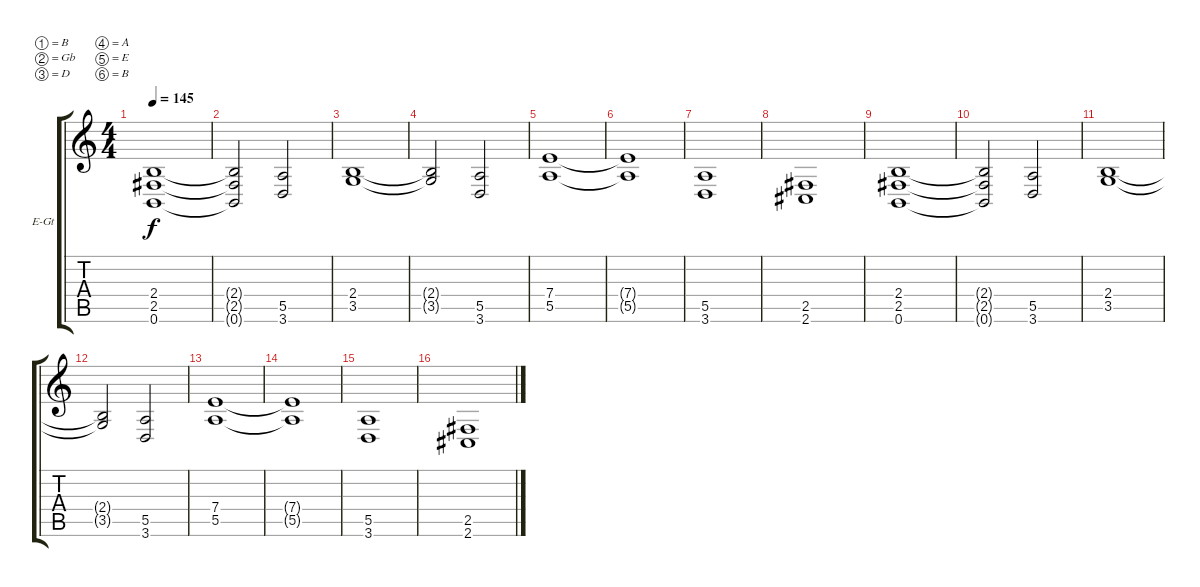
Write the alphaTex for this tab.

\bracketExtendMode groupsimilarinstruments
\firstSystemTrackNameOrientation horizontal
\otherSystemsTrackNameOrientation horizontal
\track ("OLAVI MIKKONEN" "E-Gt") {instrument distortionguitar}
\staff {score tabs}
\tuning (B3 Gb3 D3 A2 E2 B1)
\ts (4 4)
\tempo 145
\clef g2
\ks c
(2.4 2.5 0.6).1{dy f} |
(2.4{t} 2.5{t} 0.6{t}).2 (5.5 3.6).2 |
(2.4 3.5).1 |
(2.4{t} 3.5{t}).2 (5.5 3.6).2 |
(7.4 5.5).1 |
(7.4{t} 5.5{t}).1 |
(5.5 3.6).1 |
(2.5 2.6).1 |
(2.4 2.5 0.6).1 |
(2.4{t} 2.5{t} 0.6{t}).2 (5.5 3.6).2 |
(2.4 3.5).1 |
(2.4{t} 3.5{t}).2 (5.5 3.6).2 |
(7.4 5.5).1 |
(7.4{t} 5.5{t}).1 |
(5.5 3.6).1 |
(2.5 2.6).1
